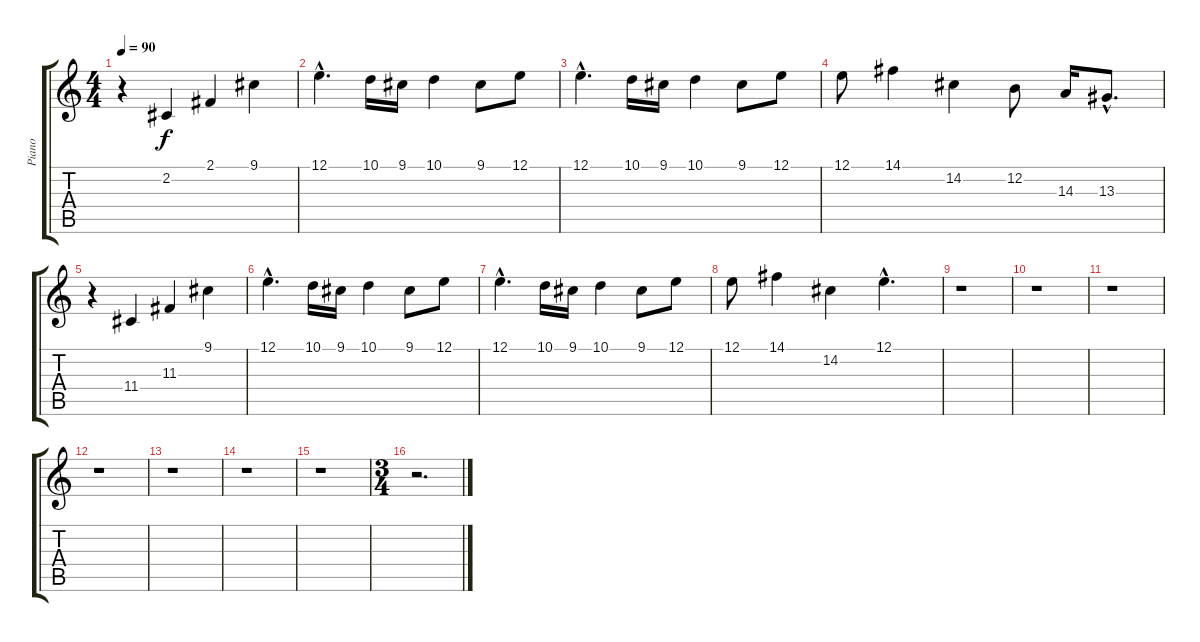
\track ("Piano" "Piano") {instrument electricpiano2}
\staff {score tabs}
\tuning (E4 B3 G3 D3 A2 E2) {hide}
\ts (4 4)
\tempo 90
\clef g2
\ks c
r.4{dy f} 2.2.4 2.1.4 9.1.4 |
12.1{hac}.4{d} 10.1.16 9.1.16 10.1.4 9.1.8 12.1.8 |
12.1{hac}.4{d} 10.1.16 9.1.16 10.1.4 9.1.8 12.1.8 |
12.1.8 14.1.4 14.2.4 12.2.8 14.3.16 13.3{hac}.8{d} |
r.4 11.4.4 11.3.4 9.1.4 |
12.1{hac}.4{d} 10.1.16 9.1.16 10.1.4 9.1.8 12.1.8 |
12.1{hac}.4{d} 10.1.16 9.1.16 10.1.4 9.1.8 12.1.8 |
12.1.8 14.1.4 14.2.4 12.1{hac}.4{d} |
r.1 |
r.1 |
r.1 |
r.1 |
r.1 |
r.1 |
r.1 |
\ts (3 4)
r.2{d}
